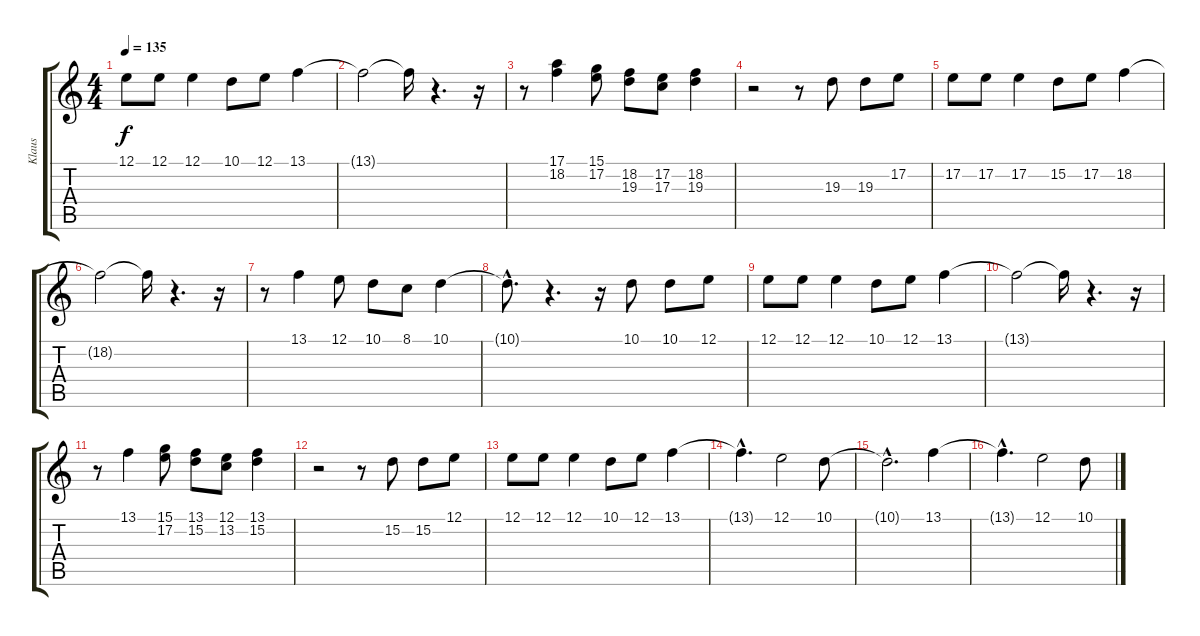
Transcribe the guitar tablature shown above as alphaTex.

\track ("Klaus" "Klaus") {instrument lead6voice}
\staff {score tabs}
\tuning (E4 B3 G3 D3 A2 E2) {hide}
\ts (4 4)
\tempo 135
\clef g2
\ks c
12.1.8{dy f} 12.1.8 12.1.4 10.1.8 12.1.8 13.1.4 |
13.1{t}.2 13.1{t}.16 r.4{d} r.16 |
r.8 (17.1 18.2).4 (15.1 17.2).8 (18.2 19.3).8 (17.2 17.3).8 (18.2 19.3).4 |
r.2 r.8 19.3.8 19.3.8 17.2.8 |
17.2.8 17.2.8 17.2.4 15.2.8 17.2.8 18.2.4 |
18.2{t}.2 18.2{t}.16 r.4{d} r.16 |
r.8 13.1.4 12.1.8 10.1.8 8.1.8 10.1.4 |
10.1{hac t}.8{d} r.4{d} r.16 10.1.8 10.1.8 12.1.8 |
12.1.8 12.1.8 12.1.4 10.1.8 12.1.8 13.1.4 |
13.1{t}.2 13.1{t}.16 r.4{d} r.16 |
r.8 13.1.4 (15.1 17.2).8 (13.1 15.2).8 (12.1 13.2).8 (13.1 15.2).4 |
r.2 r.8 15.2.8 15.2.8 12.1.8 |
12.1.8 12.1.8 12.1.4 10.1.8 12.1.8 13.1.4 |
13.1{hac t}.4{d} 12.1.2 10.1.8 |
10.1{hac t}.2{d} 13.1.4 |
13.1{hac t}.4{d} 12.1.2 10.1.8
